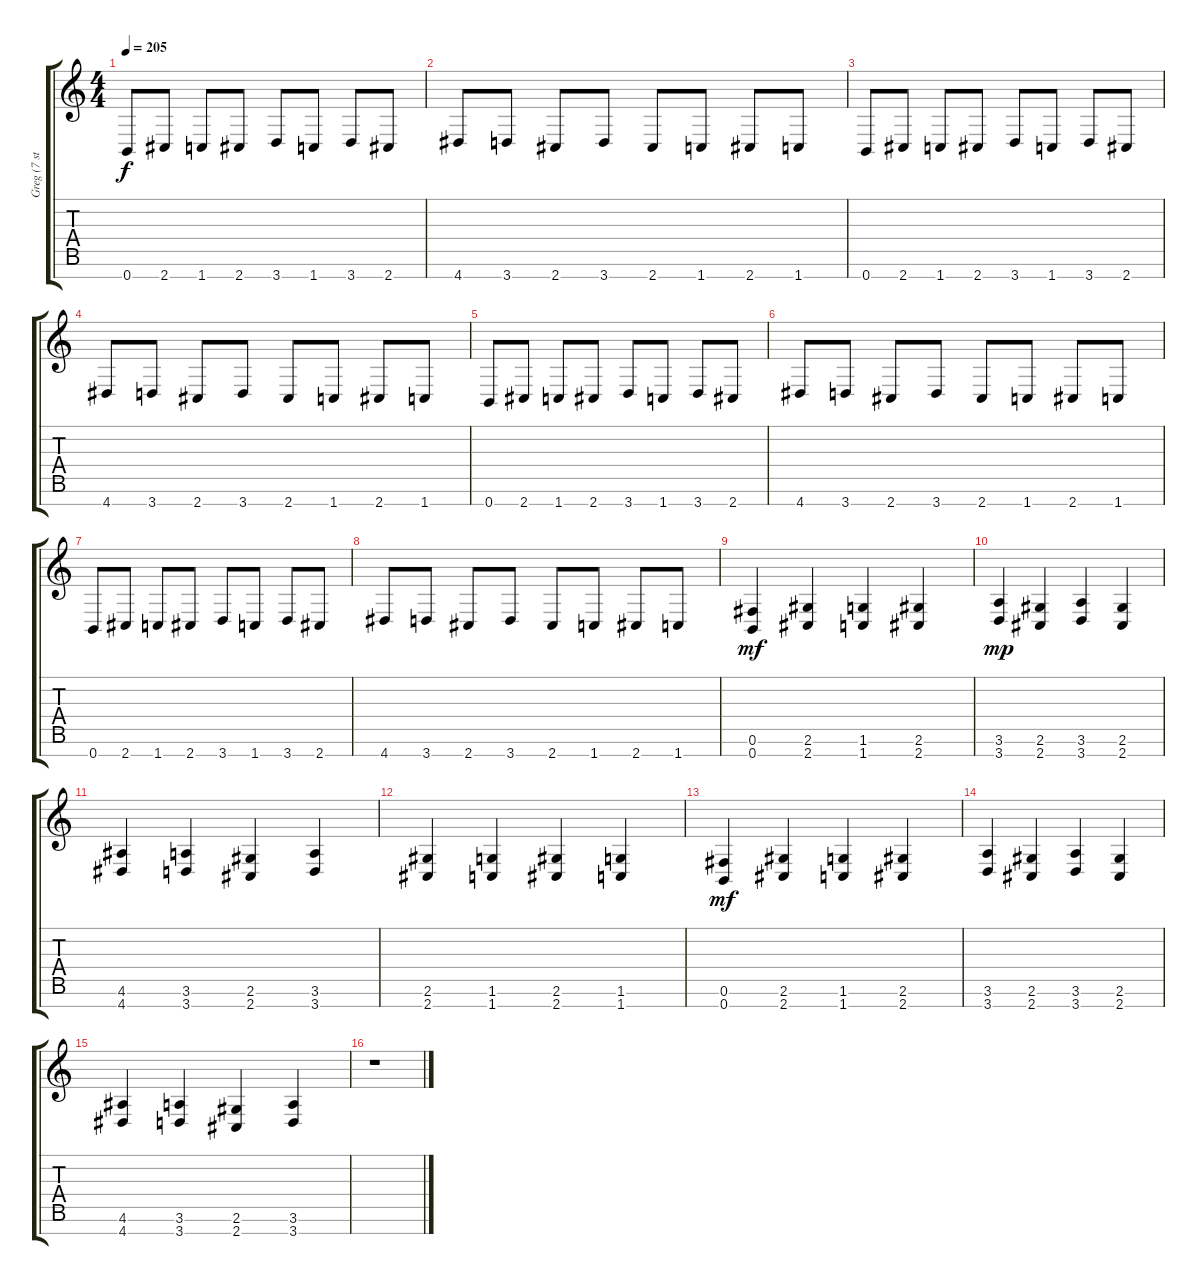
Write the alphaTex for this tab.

\track ("Greg (7 strings)" "Greg (7 st") {instrument overdrivenguitar}
\staff {score tabs}
\tuning (Gb4 Db4 A3 E3 B2 Gb2 B1) {hide}
\ts (4 4)
\tempo 205
\clef g2
\ks c
0.7.8{dy f} 2.7.8 1.7.8 2.7.8 3.7.8 1.7.8 3.7.8 2.7.8 |
4.7.8 3.7.8 2.7.8 3.7.8 2.7.8 1.7.8 2.7.8 1.7.8 |
0.7.8 2.7.8 1.7.8 2.7.8 3.7.8 1.7.8 3.7.8 2.7.8 |
4.7.8 3.7.8 2.7.8 3.7.8 2.7.8 1.7.8 2.7.8 1.7.8 |
0.7.8 2.7.8 1.7.8 2.7.8 3.7.8 1.7.8 3.7.8 2.7.8 |
4.7.8 3.7.8 2.7.8 3.7.8 2.7.8 1.7.8 2.7.8 1.7.8 |
0.7.8 2.7.8 1.7.8 2.7.8 3.7.8 1.7.8 3.7.8 2.7.8 |
4.7.8 3.7.8 2.7.8 3.7.8 2.7.8 1.7.8 2.7.8 1.7.8 |
(0.6 0.7).4{dy mf} (2.6 2.7).4 (1.6 1.7).4 (2.6 2.7).4 |
(3.6 3.7).4{dy mp} (2.6 2.7).4 (3.6 3.7).4 (2.6 2.7).4 |
(4.6 4.7).4 (3.6 3.7).4 (2.6 2.7).4 (3.6 3.7).4 |
(2.6 2.7).4 (1.6 1.7).4 (2.6 2.7).4 (1.6 1.7).4 |
(0.6 0.7).4{dy mf} (2.6 2.7).4 (1.6 1.7).4 (2.6 2.7).4 |
(3.6 3.7).4 (2.6 2.7).4 (3.6 3.7).4 (2.6 2.7).4 |
(4.6 4.7).4 (3.6 3.7).4 (2.6 2.7).4 (3.6 3.7).4 |
r.1
